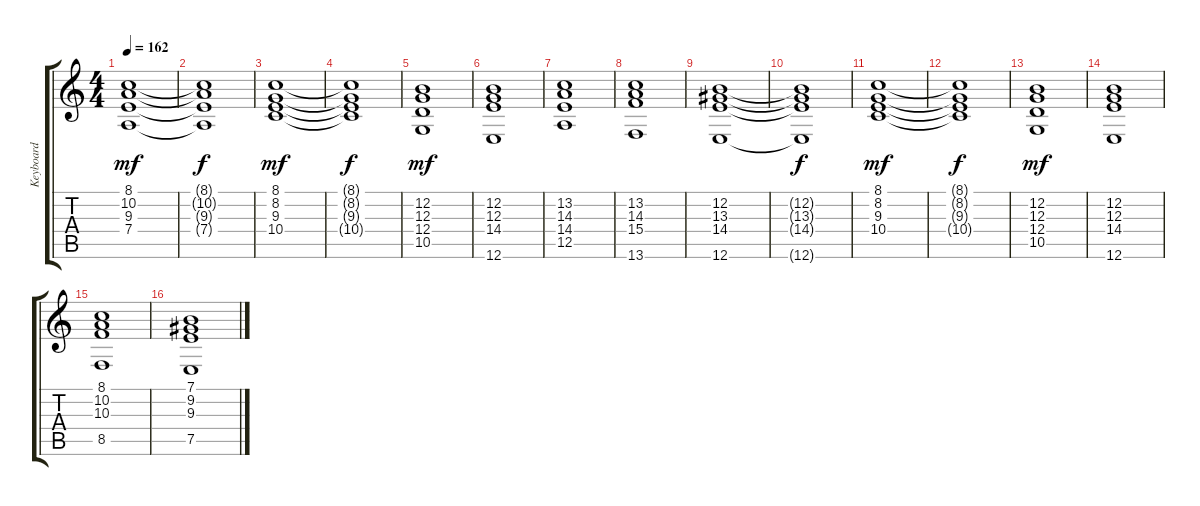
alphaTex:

\track ("Keyboard" "Keyboard") {instrument rockorgan}
\staff {score tabs}
\tuning (E4 B3 G3 D3 A2 E2) {hide}
\ts (4 4)
\tempo 162
\clef g2
\ks c
(8.1 10.2 9.3 7.4).1{dy mf} |
(8.1{t} 10.2{t} 9.3{t} 7.4{t}).1{dy f} |
(8.1 8.2 9.3 10.4).1{dy mf} |
(8.1{t} 8.2{t} 9.3{t} 10.4{t}).1{dy f} |
(12.2 12.3 12.4 10.5).1{dy mf} |
(12.2 12.3 14.4 12.6).1 |
(13.2 14.3 14.4 12.5).1 |
(13.2 14.3 15.4 13.6).1 |
(12.2 13.3 14.4 12.6).1 |
(12.2{t} 13.3{t} 14.4{t} 12.6{t}).1{dy f} |
(8.1 8.2 9.3 10.4).1{dy mf} |
(8.1{t} 8.2{t} 9.3{t} 10.4{t}).1{dy f} |
(12.2 12.3 12.4 10.5).1{dy mf} |
(12.2 12.3 14.4 12.6).1 |
(8.1 10.2 10.3 8.5).1 |
(7.1 9.2 9.3 7.5).1
